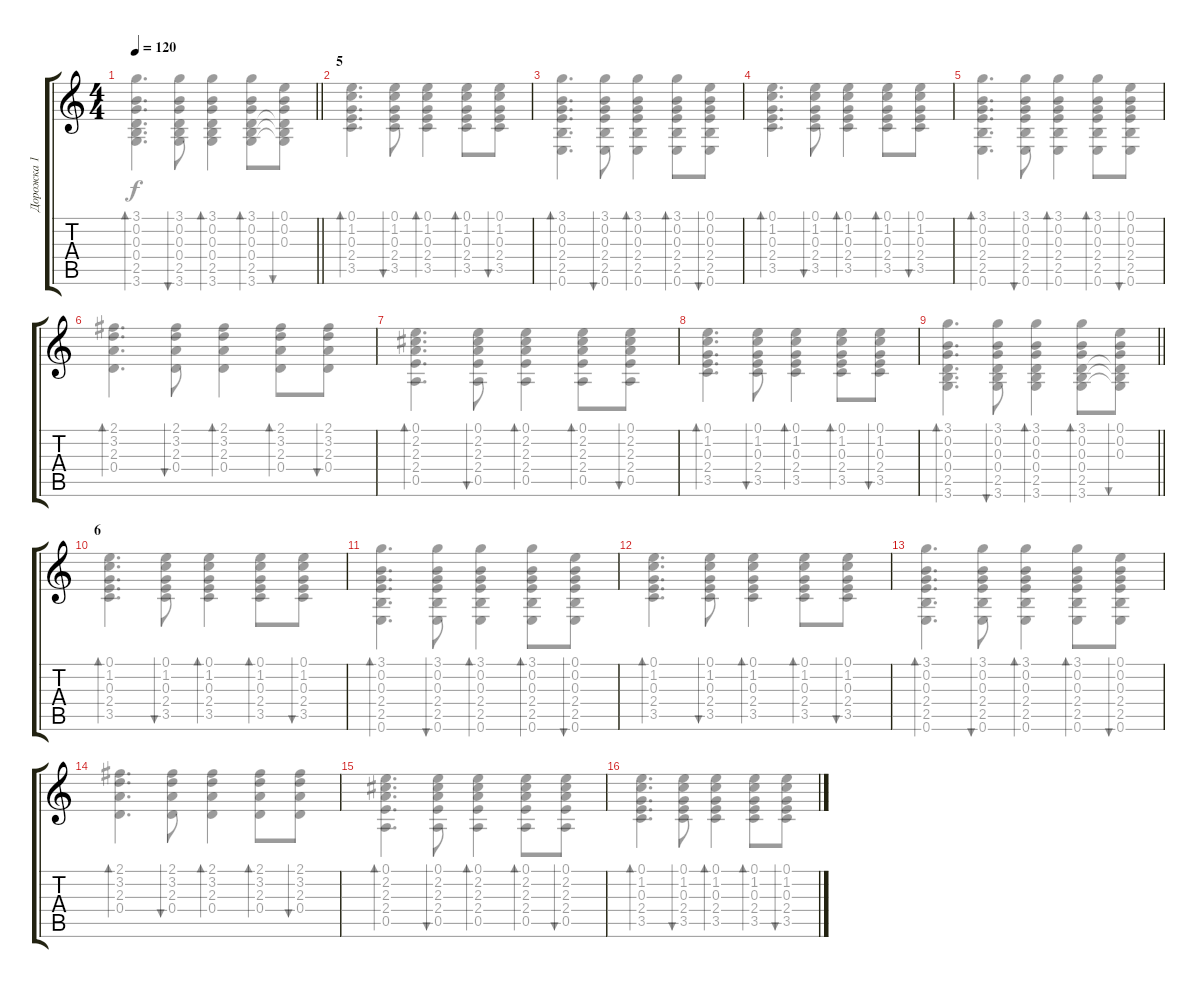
\track ("Дорожка 1" "Дорожка 1") {instrument acousticguitarsteel}
\staff {score tabs}
\tuning (E4 B3 G3 D3 A2 E2) {hide}
\voice
\ts (4 4)
\tempo 120
\clef g2
\barLineRight lightlight
\ks c
|
\section ("" "5")
|
|
|
|
|
|
|
\barLineRight lightlight
|
\section ("" "6")
|
|
|
|
|
|
\voice
\clef g2
\barLineRight lightlight
\ks c
(3.1 0.2 0.3 0.4 2.5 3.6).4{d bd 60 dy f} (3.1 0.2 0.3 0.4 2.5 3.6).8{bu 60} (3.1 0.2 0.3 0.4 2.5 3.6).4{bd 60} (3.1 0.2 0.3 0.4 2.5 3.6).8{bd 60} (0.1 0.2 0.3 0.4{t} 2.5{t} 3.6{t}).8{bu 60} |
(0.1 1.2 0.3 2.4 3.5).4{d bd 60} (0.1 1.2 0.3 2.4 3.5).8{bu 60} (0.1 1.2 0.3 2.4 3.5).4{bd 60} (0.1 1.2 0.3 2.4 3.5).8{bd 60} (0.1 1.2 0.3 2.4 3.5).8{bu 60} |
(3.1 0.2 0.3 2.4 2.5 0.6).4{d bd 60} (3.1 0.2 0.3 2.4 2.5 0.6).8{bu 60} (3.1 0.2 0.3 2.4 2.5 0.6).4{bd 60} (3.1 0.2 0.3 2.4 2.5 0.6).8{bd 60} (0.1 0.2 0.3 2.4 2.5 0.6).8{bu 60} |
(0.1 1.2 0.3 2.4 3.5).4{d bd 60} (0.1 1.2 0.3 2.4 3.5).8{bu 60} (0.1 1.2 0.3 2.4 3.5).4{bd 60} (0.1 1.2 0.3 2.4 3.5).8{bd 60} (0.1 1.2 0.3 2.4 3.5).8{bu 60} |
(3.1 0.2 0.3 2.4 2.5 0.6).4{d bd 60} (3.1 0.2 0.3 2.4 2.5 0.6).8{bu 60} (3.1 0.2 0.3 2.4 2.5 0.6).4{bd 60} (3.1 0.2 0.3 2.4 2.5 0.6).8{bd 60} (0.1 0.2 0.3 2.4 2.5 0.6).8{bu 60} |
(2.1 3.2 2.3 0.4).4{d bd 60} (2.1 3.2 2.3 0.4).8{bu 60} (2.1 3.2 2.3 0.4).4{bd 60} (2.1 3.2 2.3 0.4).8{bd 60} (2.1 3.2 2.3 0.4).8{bu 60} |
(0.1 2.2 2.3 2.4 0.5).4{d bd 60} (0.1 2.2 2.3 2.4 0.5).8{bu 60} (0.1 2.2 2.3 2.4 0.5).4{bd 60} (0.1 2.2 2.3 2.4 0.5).8{bd 60} (0.1 2.2 2.3 2.4 0.5).8{bu 60} |
(0.1 1.2 0.3 2.4 3.5).4{d bd 60} (0.1 1.2 0.3 2.4 3.5).8{bu 60} (0.1 1.2 0.3 2.4 3.5).4{bd 60} (0.1 1.2 0.3 2.4 3.5).8{bd 60} (0.1 1.2 0.3 2.4 3.5).8{bu 60} |
\barLineRight lightlight
(3.1 0.2 0.3 0.4 2.5 3.6).4{d bd 60} (3.1 0.2 0.3 0.4 2.5 3.6).8{bu 60} (3.1 0.2 0.3 0.4 2.5 3.6).4{bd 60} (3.1 0.2 0.3 0.4 2.5 3.6).8{bd 60} (0.1 0.2 0.3 0.4{t} 2.5{t} 3.6{t}).8{bu 60} |
(0.1 1.2 0.3 2.4 3.5).4{d bd 60} (0.1 1.2 0.3 2.4 3.5).8{bu 60} (0.1 1.2 0.3 2.4 3.5).4{bd 60} (0.1 1.2 0.3 2.4 3.5).8{bd 60} (0.1 1.2 0.3 2.4 3.5).8{bu 60} |
(3.1 0.2 0.3 2.4 2.5 0.6).4{d bd 60} (3.1 0.2 0.3 2.4 2.5 0.6).8{bu 60} (3.1 0.2 0.3 2.4 2.5 0.6).4{bd 60} (3.1 0.2 0.3 2.4 2.5 0.6).8{bd 60} (0.1 0.2 0.3 2.4 2.5 0.6).8{bu 60} |
(0.1 1.2 0.3 2.4 3.5).4{d bd 60} (0.1 1.2 0.3 2.4 3.5).8{bu 60} (0.1 1.2 0.3 2.4 3.5).4{bd 60} (0.1 1.2 0.3 2.4 3.5).8{bd 60} (0.1 1.2 0.3 2.4 3.5).8{bu 60} |
(3.1 0.2 0.3 2.4 2.5 0.6).4{d bd 60} (3.1 0.2 0.3 2.4 2.5 0.6).8{bu 60} (3.1 0.2 0.3 2.4 2.5 0.6).4{bd 60} (3.1 0.2 0.3 2.4 2.5 0.6).8{bd 60} (0.1 0.2 0.3 2.4 2.5 0.6).8{bu 60} |
(2.1 3.2 2.3 0.4).4{d bd 60} (2.1 3.2 2.3 0.4).8{bu 60} (2.1 3.2 2.3 0.4).4{bd 60} (2.1 3.2 2.3 0.4).8{bd 60} (2.1 3.2 2.3 0.4).8{bu 60} |
(0.1 2.2 2.3 2.4 0.5).4{d bd 60} (0.1 2.2 2.3 2.4 0.5).8{bu 60} (0.1 2.2 2.3 2.4 0.5).4{bd 60} (0.1 2.2 2.3 2.4 0.5).8{bd 60} (0.1 2.2 2.3 2.4 0.5).8{bu 60} |
(0.1 1.2 0.3 2.4 3.5).4{d bd 60} (0.1 1.2 0.3 2.4 3.5).8{bu 60} (0.1 1.2 0.3 2.4 3.5).4{bd 60} (0.1 1.2 0.3 2.4 3.5).8{bd 60} (0.1 1.2 0.3 2.4 3.5).8{bu 60}
